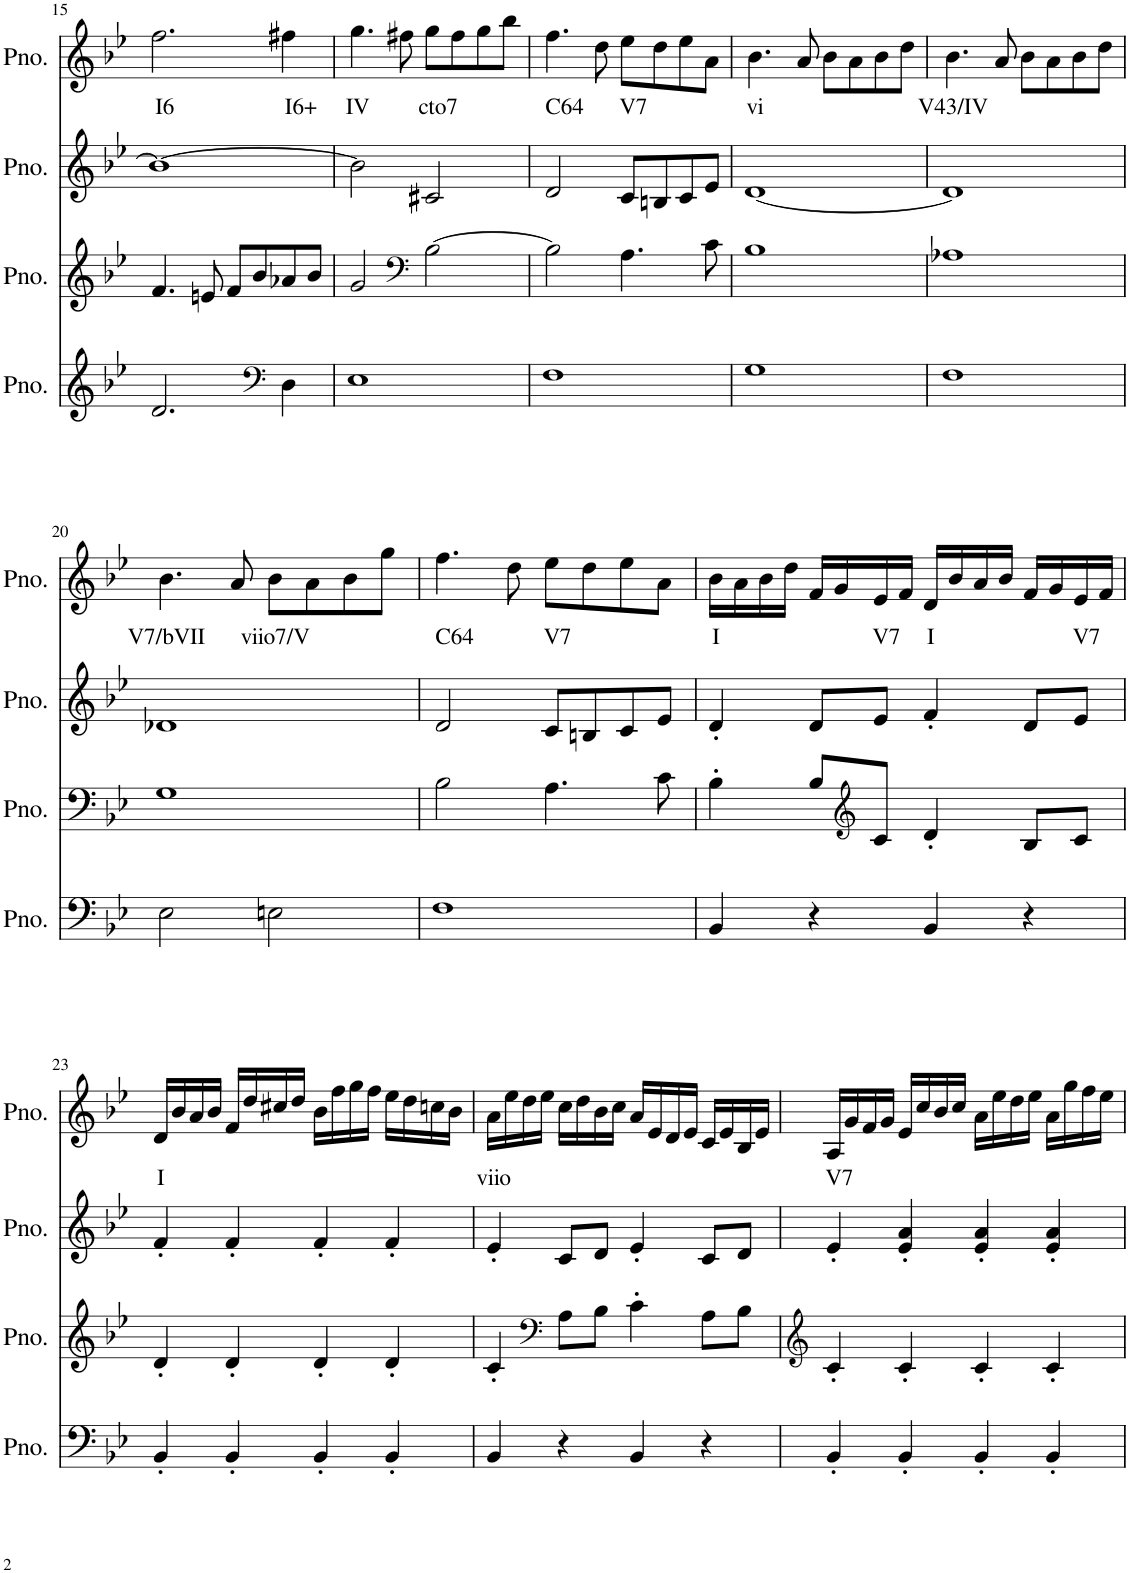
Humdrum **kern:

**kern	**kern	**kern	**kern	**text
*part4	*part3	*part2	*part1	*part1
*staff4	*staff3	*staff2	*staff1	*staff1
*I"Piano	*I"Piano	*I"Piano	*I"Piano, MIDI File Track 4 Ch4	*
*I'Pno.	*I'Pno.	*I'Pno.	*I'Pno.	*
!!LO:PB:g=z
*clefG2	*clefG2	*clefG2	*clefG2	*
*k[b-e-]	*k[b-e-]	*k[b-e-]	*k[b-e-]	*
*M4/4	*M4/4	*M4/4	*M4/4	*
=15	=15	=15	=15	=15
!	!	!	!	!LO:LY:b
2.d/	4.f/	1b-_	2.ff\	I6
.	8en/	.	.	.
.	8f/L	.	.	.
.	8b-/	.	.	.
*clefF4	*	*	*	*
!	!	!	!	!LO:LY:b
4D\	8a-X/	.	4ff#X\	I6+
.	8b-/J	.	.	.
=16	=16	=16	=16	=16
!	!	!	!	!LO:LY:b
1E-	2g/	2b-\]	4.gg\	IV
.	.	.	8ff#X\	.
*	*clefF4	*	*	*
!	!	!	!	!LO:LY:b
.	[2B-\	2c#X/	8gg\L	cto7
.	.	.	8ff#\	.
.	.	.	8gg\	.
.	.	.	8bb-\J	.
=17	=17	=17	=17	=17
!	!	!	!	!LO:LY:b
1F	2B-\]	2d/	4.ff\	C64
.	.	.	8dd\	.
!	!	!	!	!LO:LY:b
.	4.A\	8c/L	8ee-\L	V7
.	.	8Bn/	8dd\	.
.	.	8c/	8ee-\	.
.	8c\	8e-/J	8a\J	.
=18	=18	=18	=18	=18
!	!	!	!	!LO:LY:b
1G	1B-	[1d	4.b-\	vi
.	.	.	8a/	.
.	.	.	8b-\L	.
.	.	.	8a\	.
.	.	.	8b-\	.
.	.	.	8dd\J	.
=19	=19	=19	=19	=19
!	!	!	!	!LO:LY:b
1F	1A-X	1d]	4.b-\	V43/IV
.	.	.	8a/	.
.	.	.	8b-\L	.
.	.	.	8a\	.
.	.	.	8b-\	.
.	.	.	8dd\J	.
!!LO:LB:g=z
=20	=20	=20	=20	=20
!	!	!	!	!LO:LY:b
2E-\	1G	1d-X	4.b-\	V7/bVII
.	.	.	8a/	.
!	!	!	!	!LO:LY:b
2En\	.	.	8b-\L	viio7/V
.	.	.	8a\	.
.	.	.	8b-\	.
.	.	.	8gg\J	.
=21	=21	=21	=21	=21
!	!	!	!	!LO:LY:b
1F	2B-\	2d/	4.ff\	C64
.	.	.	8dd\	.
!	!	!	!	!LO:LY:b
.	4.A\	8c/L	8ee-\L	V7
.	.	8Bn/	8dd\	.
.	.	8c/	8ee-\	.
.	8c\	8e-/J	8a\J	.
=22	=22	=22	=22	=22
!	!	!	!	!LO:LY:b
4BB-/	4B-'\	4d'/	16b-\LL	I
.	.	.	16a\	.
.	.	.	16b-\	.
.	.	.	16dd\JJ	.
4r	8B-/L	8d/L	16f/LL	.
.	.	.	16g/	.
*	*clefG2	*	*	*
!	!	!	!	!LO:LY:b
.	8c/J	8e-/J	16e-/	V7
.	.	.	16f/JJ	.
!	!	!	!	!LO:LY:b
4BB-/	4d'/	4f'/	16d/LL	I
.	.	.	16b-/	.
.	.	.	16a/	.
.	.	.	16b-/JJ	.
4r	8B-/L	8d/L	16f/LL	.
.	.	.	16g/	.
!	!	!	!	!LO:LY:b
.	8c/J	8e-/J	16e-/	V7
.	.	.	16f/JJ	.
!!LO:LB:g=z
=23	=23	=23	=23	=23
!	!	!	!	!LO:LY:b
4BB-'/	4d'/	4f'/	16d/LL	I
.	.	.	16b-/	.
.	.	.	16a/	.
.	.	.	16b-/JJ	.
4BB-'/	4d'/	4f'/	16f/LL	.
.	.	.	16dd/	.
.	.	.	16cc#X/	.
.	.	.	16dd/JJ	.
4BB-'/	4d'/	4f'/	16b-\LL	.
.	.	.	16ff\	.
.	.	.	16gg\	.
.	.	.	16ff\JJ	.
4BB-'/	4d'/	4f'/	16ee-\LL	.
.	.	.	16dd\	.
.	.	.	16ccn\	.
.	.	.	16b-\JJ	.
=24	=24	=24	=24	=24
!	!	!	!	!LO:LY:b
4BB-/	4c'/	4e-'/	16a\LL	viio
.	.	.	16ee-\	.
.	.	.	16dd\	.
.	.	.	16ee-\JJ	.
*	*clefF4	*	*	*
4r	8A\L	8c/L	16cc\LL	.
.	.	.	16dd\	.
.	8B-\J	8d/J	16b-\	.
.	.	.	16cc\JJ	.
4BB-/	4c'\	4e-'/	16a/LL	.
.	.	.	16e-/	.
.	.	.	16d/	.
.	.	.	16e-/JJ	.
4r	8A\L	8c/L	16c/LL	.
.	.	.	16e-/	.
.	8B-\J	8d/J	16B-/	.
.	.	.	16e-/JJ	.
=25	=25	=25	=25	=25
*	*clefG2	*	*	*
!	!	!	!	!LO:LY:b
4BB-'/	4c'/	4e-'/	16A/LL	V7
.	.	.	16g/	.
.	.	.	16f/	.
.	.	.	16g/JJ	.
4BB-'/	4c'/	4e-/' 4a/'	16e-/LL	.
.	.	.	16cc/	.
.	.	.	16b-/	.
.	.	.	16cc/JJ	.
4BB-'/	4c'/	4e-/' 4a/'	16a\LL	.
.	.	.	16ee-\	.
.	.	.	16dd\	.
.	.	.	16ee-\JJ	.
4BB-'/	4c'/	4e-/' 4a/'	16a\LL	.
.	.	.	16gg\	.
.	.	.	16ff\	.
.	.	.	16ee-\JJ	.
=	=	=	=	=
*-	*-	*-	*-	*-
